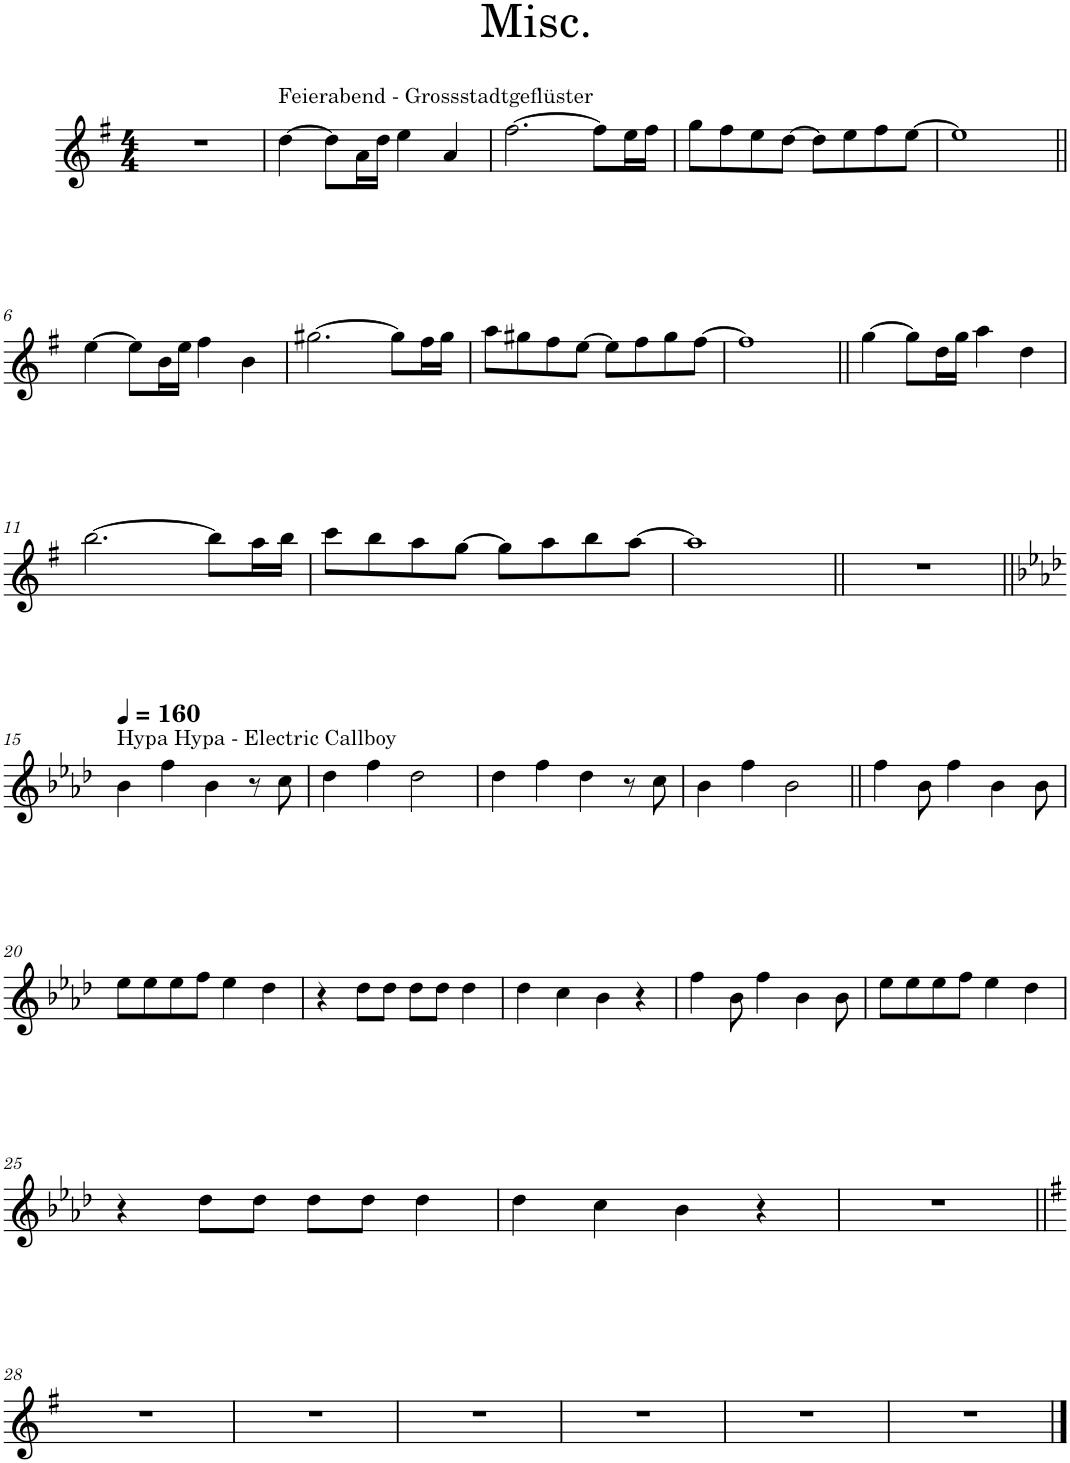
**kern
*part1
*staff1
*I"Bb Trumpet
*I'Bb Tpt.
*clefG2
*Trd1c2
*k[f#]
*M4/4
=1
1r
=2
!LO:TX:a:t=Feierabend - Grossstadtgeflüster
[4dd\
8dd\L]
16a\L
16dd\JJ
4ee\
4a/
=3
[2.ff#\
8ff#\L]
16ee\L
16ff#\JJ
=4
8gg\L
8ff#\
8ee\
[8dd\J
8dd\L]
8ee\
8ff#\
[8ee\J
=5
1ee]
!!LO:LB:g=z
=6||
[4ee\
8ee\L]
16b\L
16ee\JJ
4ff#\
4b\
=7
[2.gg#X\
8gg#\L]
16ff#\L
16gg#\JJ
=8
8aa\L
8gg#X\
8ff#\
[8ee\J
8ee\L]
8ff#\
8gg#\
[8ff#\J
=9
1ff#]
=10||
[4gg\
8gg\L]
16dd\L
16gg\JJ
4aa\
4dd\
!!LO:LB:g=z
=11
[2.bb\
8bb\L]
16aa\L
16bb\JJ
=12
8ccc\L
8bb\
8aa\
[8gg\J
8gg\L]
8aa\
8bb\
[8aa\J
=13
1aa]
=14||
1r
!!LO:LB:g=z
=15||
*k[b-e-a-d-]
*MM160
!LO:TX:a:t=Hypa Hypa - Electric Callboy
4b-\
4ff\
4b-\
8r
8cc\
=16
4dd-\
4ff\
2dd-\
=17
4dd-\
4ff\
4dd-\
8r
8cc\
=18
4b-\
4ff\
2b-\
=19||
4ff\
8b-\
4ff\
4b-\
8b-\
!!LO:LB:g=z
=20
8ee-\L
8ee-\
8ee-\
8ff\J
4ee-\
4dd-\
=21
4r
8dd-\L
8dd-\J
8dd-\L
8dd-\J
4dd-\
=22
4dd-\
4cc\
4b-\
4r
=23
4ff\
8b-\
4ff\
4b-\
8b-\
=24
8ee-\L
8ee-\
8ee-\
8ff\J
4ee-\
4dd-\
!!LO:LB:g=z
=25
4r
8dd-\L
8dd-\J
8dd-\L
8dd-\J
4dd-\
=26
4dd-\
4cc\
4b-\
4r
=27
1r
!!LO:LB:g=z
=28||
*k[f#]
1r
=29
1r
=30
1r
=31
1r
=32
1r
=33
1r
==
*-
